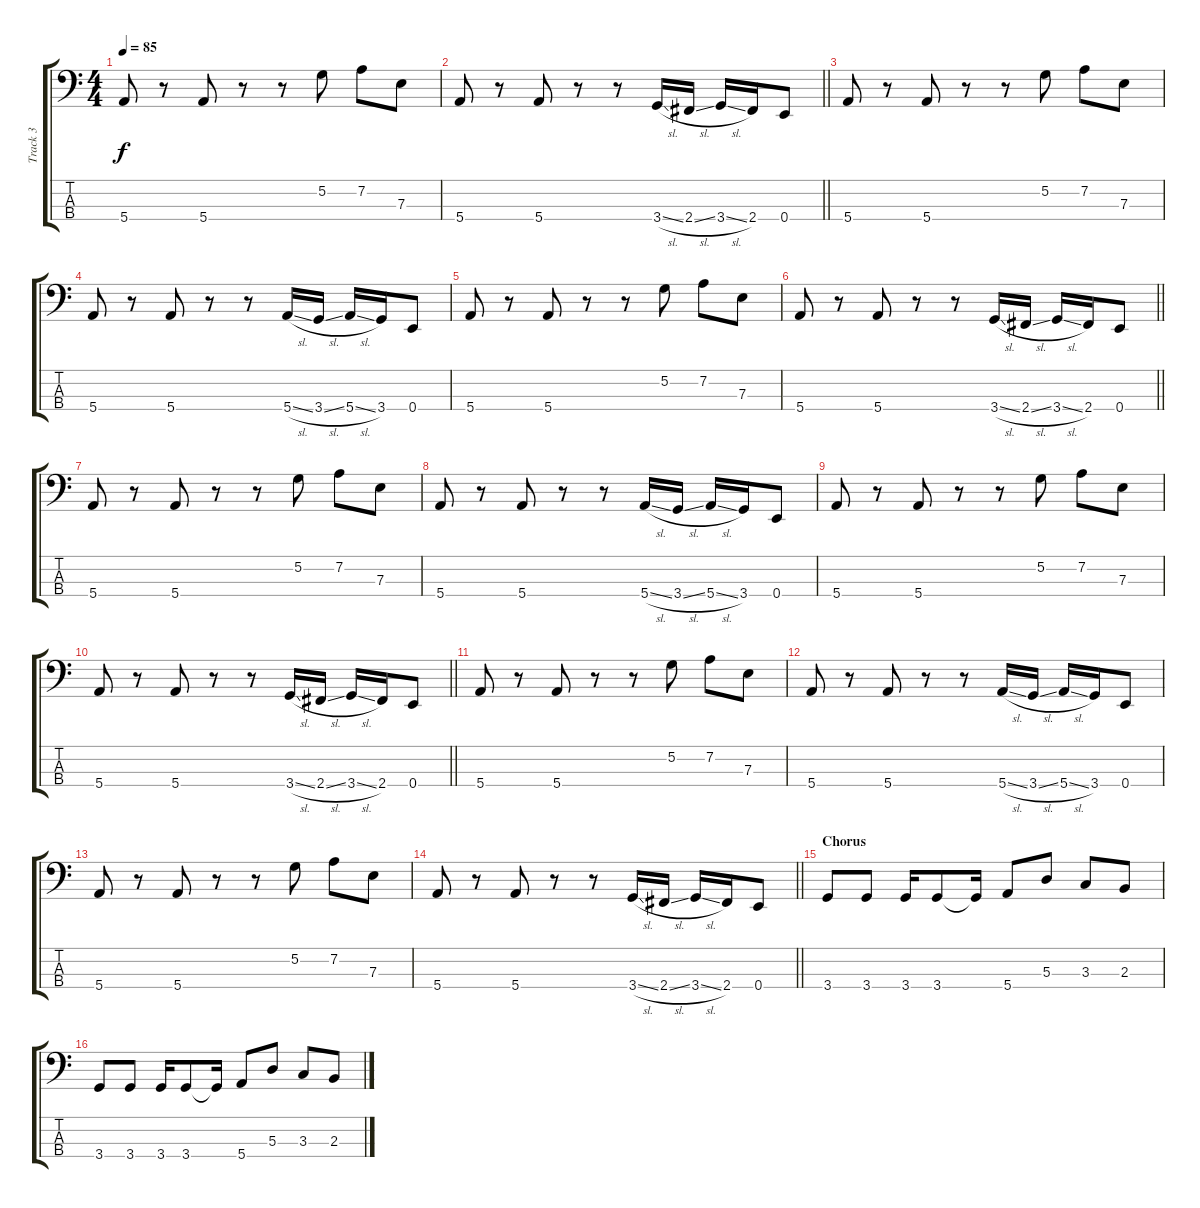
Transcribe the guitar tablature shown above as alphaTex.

\track ("Track 3" "Track 3") {instrument slapbass1}
\staff {score tabs}
\tuning (G2 D2 A1 E1) {hide}
\ts (4 4)
\tempo 85
\clef f4
\ks c
5.4.8{dy f} r.8 5.4.8 r.8 r.8 5.2.8 7.2.8 7.3.8 |
\barLineRight lightlight
5.4.8 r.8 5.4.8 r.8 r.8 3.4{sl}.16 2.4{sl}.16 3.4{sl}.16 2.4.16 0.4.8 |
5.4.8 r.8 5.4.8 r.8 r.8 5.2.8 7.2.8 7.3.8 |
5.4.8 r.8 5.4.8 r.8 r.8 5.4{sl}.16 3.4{sl}.16 5.4{sl}.16 3.4.16 0.4.8 |
5.4.8 r.8 5.4.8 r.8 r.8 5.2.8 7.2.8 7.3.8 |
\barLineRight lightlight
5.4.8 r.8 5.4.8 r.8 r.8 3.4{sl}.16 2.4{sl}.16 3.4{sl}.16 2.4.16 0.4.8 |
5.4.8 r.8 5.4.8 r.8 r.8 5.2.8 7.2.8 7.3.8 |
5.4.8 r.8 5.4.8 r.8 r.8 5.4{sl}.16 3.4{sl}.16 5.4{sl}.16 3.4.16 0.4.8 |
5.4.8 r.8 5.4.8 r.8 r.8 5.2.8 7.2.8 7.3.8 |
\barLineRight lightlight
5.4.8 r.8 5.4.8 r.8 r.8 3.4{sl}.16 2.4{sl}.16 3.4{sl}.16 2.4.16 0.4.8 |
5.4.8 r.8 5.4.8 r.8 r.8 5.2.8 7.2.8 7.3.8 |
5.4.8 r.8 5.4.8 r.8 r.8 5.4{sl}.16 3.4{sl}.16 5.4{sl}.16 3.4.16 0.4.8 |
5.4.8 r.8 5.4.8 r.8 r.8 5.2.8 7.2.8 7.3.8 |
\barLineRight lightlight
5.4.8 r.8 5.4.8 r.8 r.8 3.4{sl}.16 2.4{sl}.16 3.4{sl}.16 2.4.16 0.4.8 |
\section ("" "Chorus")
3.4.8 3.4.8 3.4.16 3.4.8 3.4{t}.16 5.4.8 5.3.8 3.3.8 2.3.8 |
3.4.8 3.4.8 3.4.16 3.4.8 3.4{t}.16 5.4.8 5.3.8 3.3.8 2.3.8
